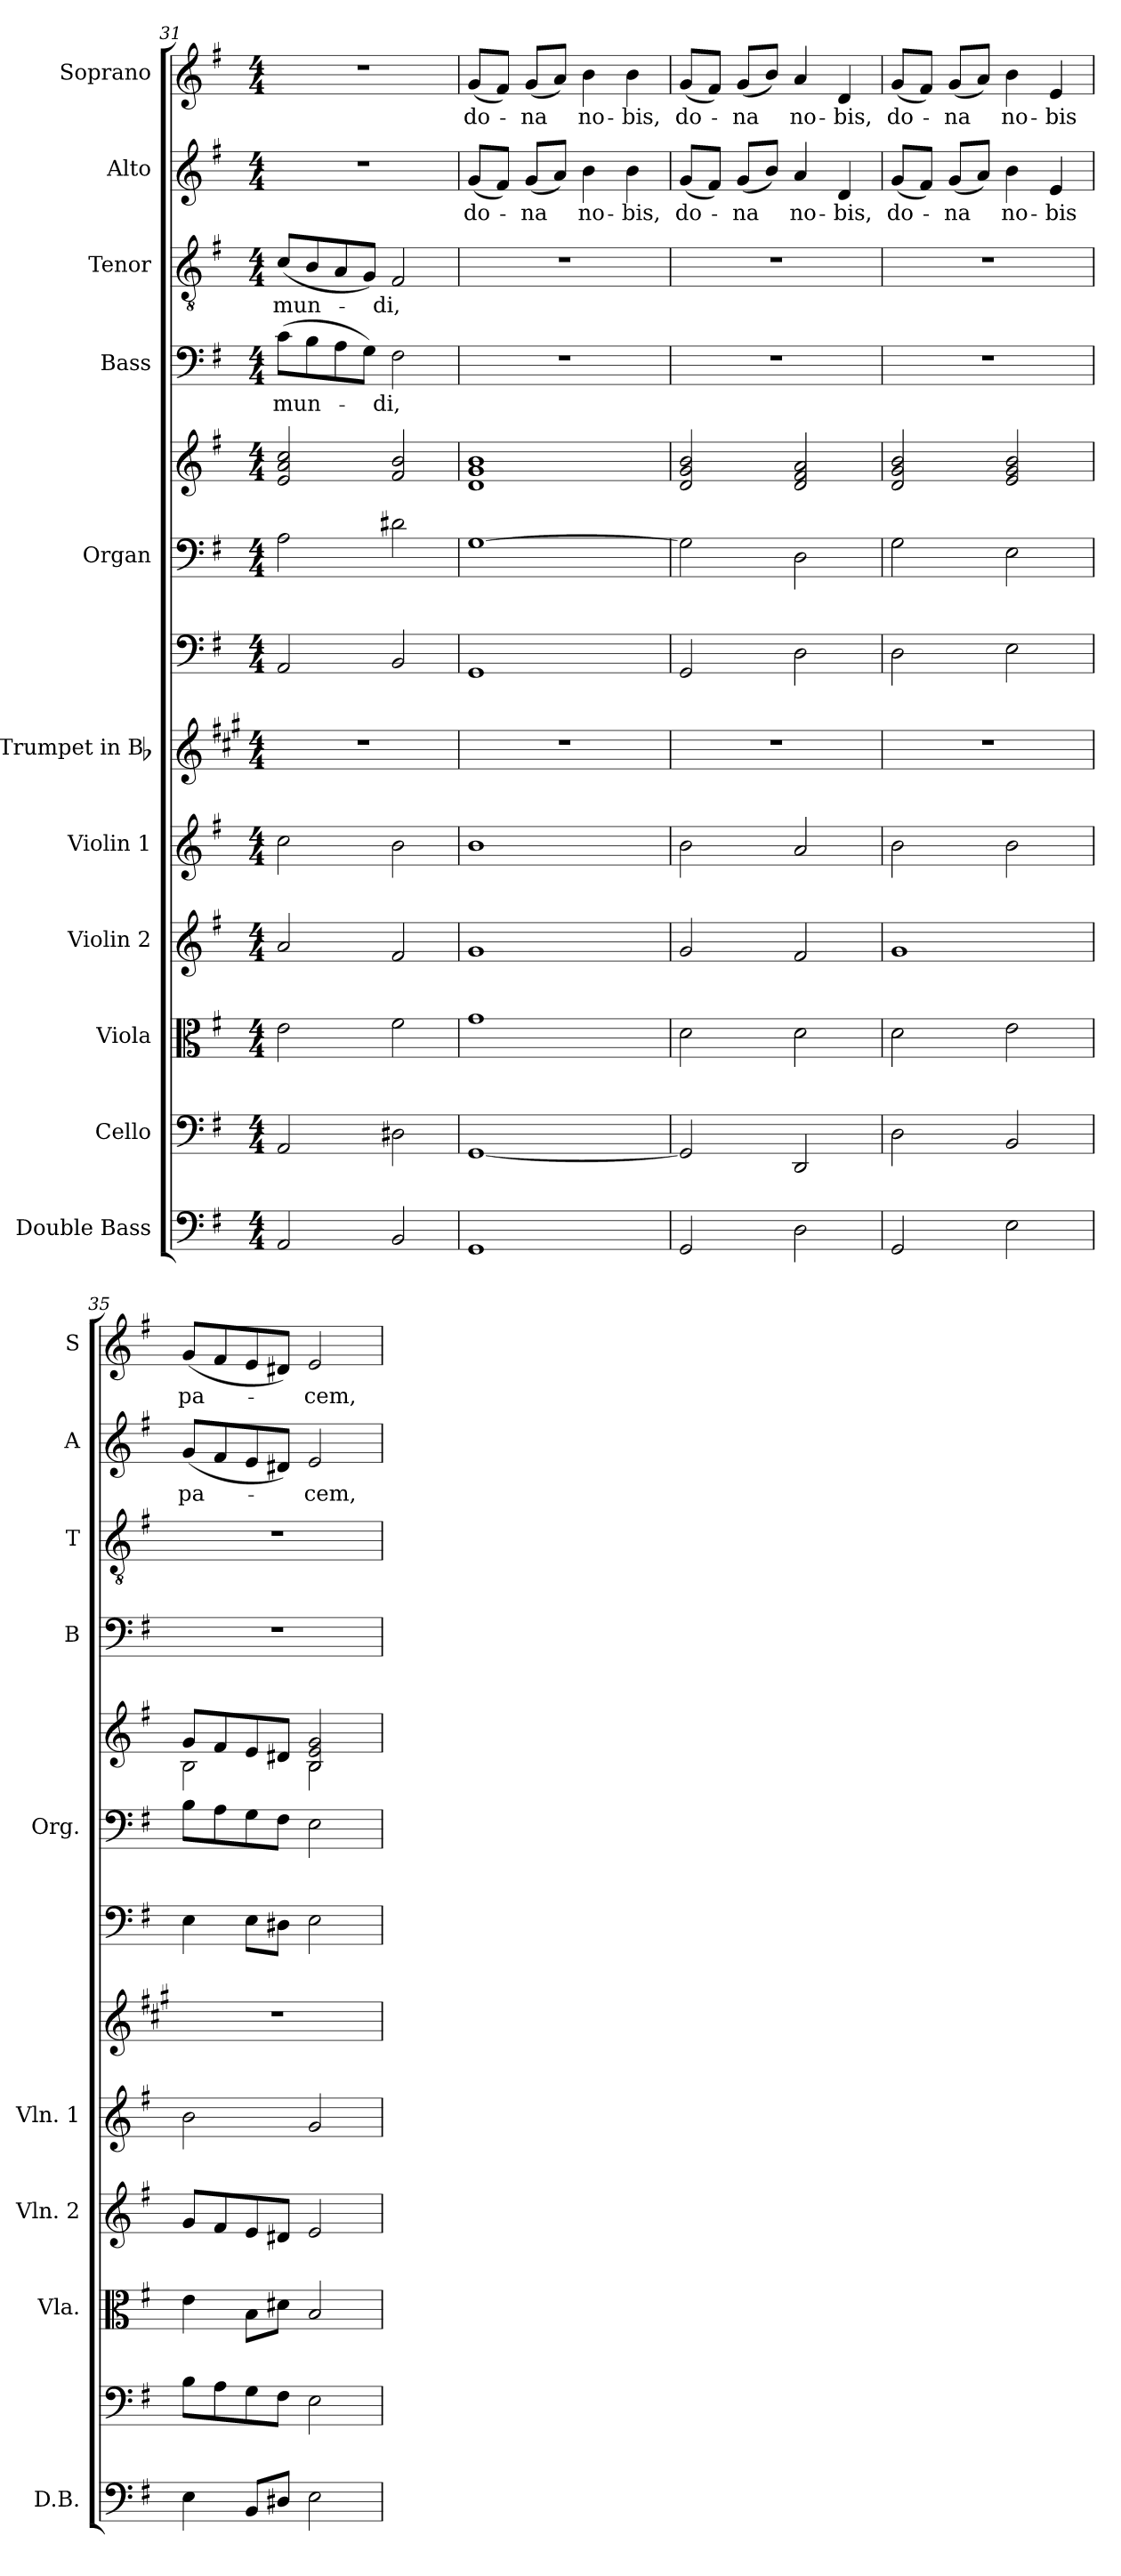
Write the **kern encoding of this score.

**kern	**kern	**kern	**kern	**kern	**kern	**kern	**kern	**kern	**kern	**text	**kern	**text	**kern	**text	**kern	**text
*part12	*part11	*part10	*part9	*part8	*part7	*part6	*part5	*part5	*part4	*part4	*part3	*part3	*part2	*part2	*part1	*part1
*staff13	*staff12	*staff11	*staff10	*staff9	*staff8	*staff7	*staff6	*staff5	*staff4	*staff4	*staff3	*staff3	*staff2	*staff2	*staff1	*staff1
*I"Double Bass	*I"Cello	*I"Viola	*I"Violin 2	*I"Violin 1	*I"Trumpet in Bb	*	*I"Organ	*	*I"Bass	*	*I"Tenor	*	*I"Alto	*	*I"Soprano	*
*I'D.B.	*	*I'Vla.	*I'Vln. 2	*I'Vln. 1	*	*	*I'Org.	*	*I'B	*	*I'T	*	*I'A	*	*I'S	*
!!LO:PB:g=z
*clefF4	*clefF4	*clefC3	*clefG2	*clefG2	*clefG2	*clefF4	*clefF4	*clefG2	*clefF4	*	*clefGv2	*	*clefG2	*	*clefG2	*
*ITrd7c12	*	*	*	*	*ITrd1c2	*	*	*	*	*	*	*	*	*	*	*
*k[f#]	*k[f#]	*k[f#]	*k[f#]	*k[f#]	*k[f#]	*k[f#]	*k[f#]	*k[f#]	*k[f#]	*	*k[f#]	*	*k[f#]	*	*k[f#]	*
*e:	*e:	*e:	*e:	*e:	*e:	*e:	*e:	*e:	*e:	*	*e:	*	*e:	*	*e:	*
*M4/4	*M4/4	*M4/4	*M4/4	*M4/4	*M4/4	*M4/4	*M4/4	*M4/4	*M4/4	*	*M4/4	*	*M4/4	*	*M4/4	*
=31	=31	=31	=31	=31	=31	=31	=31	=31	=31	=31	=31	=31	=31	=31	=31	=31
!	!	!	!	!	!	!	!	!	!	!LO:LY:b	!	!LO:LY:b	!	!	!	!
2AAA/	2AA/	2e\	2a/	2cc\	1r	2AA/	2A\	2e/ 2a/ 2cc/	(>8c\L	mun-	(<8c/L	mun-	1r	.	1r	.
.	.	.	.	.	.	.	.	.	8B\	.	8B/	.	.	.	.	.
.	.	.	.	.	.	.	.	.	8A\	.	8A/	.	.	.	.	.
.	.	.	.	.	.	.	.	.	8G\J)	.	8G/J)	.	.	.	.	.
!	!	!	!	!	!	!	!	!	!	!LO:LY:b	!	!LO:LY:b	!	!	!	!
2BBB/	2D#X\	2f#\	2f#/	2b\	.	2BB/	2d#X\	2f#/ 2b/	2F#\	-di,	2F#/	-di,	.	.	.	.
=32	=32	=32	=32	=32	=32	=32	=32	=32	=32	=32	=32	=32	=32	=32	=32	=32
!	!	!	!	!	!	!	!	!	!	!	!	!	!	!LO:LY:b	!	!LO:LY:b
1GGG	[1GG	1g	1g	1b	1r	1GG	[1G	1d 1g 1b	1r	.	1r	.	(<8g/L	do-	(<8g/L	do-
.	.	.	.	.	.	.	.	.	.	.	.	.	8f#/J)	.	8f#/J)	.
!	!	!	!	!	!	!	!	!	!	!	!	!	!	!LO:LY:b	!	!LO:LY:b
.	.	.	.	.	.	.	.	.	.	.	.	.	(<8g/L	-na	(<8g/L	-na
.	.	.	.	.	.	.	.	.	.	.	.	.	8a/J)	.	8a/J)	.
!	!	!	!	!	!	!	!	!	!	!	!	!	!	!LO:LY:b	!	!LO:LY:b
.	.	.	.	.	.	.	.	.	.	.	.	.	4b\	no-	4b\	no-
!	!	!	!	!	!	!	!	!	!	!	!	!	!	!LO:LY:b	!	!LO:LY:b
.	.	.	.	.	.	.	.	.	.	.	.	.	4b\	-bis,	4b\	-bis,
=33	=33	=33	=33	=33	=33	=33	=33	=33	=33	=33	=33	=33	=33	=33	=33	=33
!	!	!	!	!	!	!	!	!	!	!	!	!	!	!LO:LY:b	!	!LO:LY:b
2GGG/	2GG/]	2d\	2g/	2b\	1r	2GG/	2G\]	2d/ 2g/ 2b/	1r	.	1r	.	(<8g/L	do-	(<8g/L	do-
.	.	.	.	.	.	.	.	.	.	.	.	.	8f#/J)	.	8f#/J)	.
!	!	!	!	!	!	!	!	!	!	!	!	!	!	!LO:LY:b	!	!LO:LY:b
.	.	.	.	.	.	.	.	.	.	.	.	.	(<8g/L	-na	(<8g/L	-na
.	.	.	.	.	.	.	.	.	.	.	.	.	8b/J)	.	8b/J)	.
!	!	!	!	!	!	!	!	!	!	!	!	!	!	!LO:LY:b	!	!LO:LY:b
2DD\	2DD/	2d\	2f#/	2a/	.	2D\	2D\	2d/ 2f#/ 2a/	.	.	.	.	4a/	no-	4a/	no-
!	!	!	!	!	!	!	!	!	!	!	!	!	!	!LO:LY:b	!	!LO:LY:b
.	.	.	.	.	.	.	.	.	.	.	.	.	4d/	-bis,	4d/	-bis,
=34	=34	=34	=34	=34	=34	=34	=34	=34	=34	=34	=34	=34	=34	=34	=34	=34
!	!	!	!	!	!	!	!	!	!	!	!	!	!	!LO:LY:b	!	!LO:LY:b
2GGG/	2D\	2d\	1g	2b\	1r	2D\	2G\	2d/ 2g/ 2b/	1r	.	1r	.	(<8g/L	do-	(<8g/L	do-
.	.	.	.	.	.	.	.	.	.	.	.	.	8f#/J)	.	8f#/J)	.
!	!	!	!	!	!	!	!	!	!	!	!	!	!	!LO:LY:b	!	!LO:LY:b
.	.	.	.	.	.	.	.	.	.	.	.	.	(<8g/L	-na	(<8g/L	-na
.	.	.	.	.	.	.	.	.	.	.	.	.	8a/J)	.	8a/J)	.
!	!	!	!	!	!	!	!	!	!	!	!	!	!	!LO:LY:b	!	!LO:LY:b
2EE\	2BB/	2e\	.	2b\	.	2E\	2E\	2e/ 2g/ 2b/	.	.	.	.	4b\	no-	4b\	no-
!	!	!	!	!	!	!	!	!	!	!	!	!	!	!LO:LY:b	!	!LO:LY:b
.	.	.	.	.	.	.	.	.	.	.	.	.	4e/	-bis	4e/	-bis
=35	=35	=35	=35	=35	=35	=35	=35	=35	=35	=35	=35	=35	=35	=35	=35	=35
*	*	*	*	*	*	*	*	*^	*	*	*	*	*	*	*	*
!	!	!	!	!	!	!	!	!	!	!	!	!	!	!	!LO:LY:b	!	!LO:LY:b
4EE\	8B\L	4e\	8g/L	2b\	1r	4E\	8B\L	8g/L	2B\	1r	.	1r	.	(<8g/L	pa-	(<8g/L	pa-
.	8A\	.	8f#/	.	.	.	8A\	8f#/	.	.	.	.	.	8f#/	.	8f#/	.
8BBB/L	8G\	8B\L	8e/	.	.	8E\L	8G\	8e/	.	.	.	.	.	8e/	.	8e/	.
8DD#X/J	8F#\J	8d#X\J	8d#X/J	.	.	8D#X\J	8F#\J	8d#X/J	.	.	.	.	.	8d#X/J)	.	8d#X/J)	.
!	!	!	!	!	!	!	!	!	!	!	!	!	!	!	!LO:LY:b	!	!LO:LY:b
2EE\	2E\	2B/	2e/	2g/	.	2E\	2E\	2B/ 2e/ 2g/	2B\	.	.	.	.	2e/	-cem,	2e/	-cem,
*	*	*	*	*	*	*	*	*v	*v	*	*	*	*	*	*	*	*
=	=	=	=	=	=	=	=	=	=	=	=	=	=	=	=	=
*-	*-	*-	*-	*-	*-	*-	*-	*-	*-	*-	*-	*-	*-	*-	*-	*-
